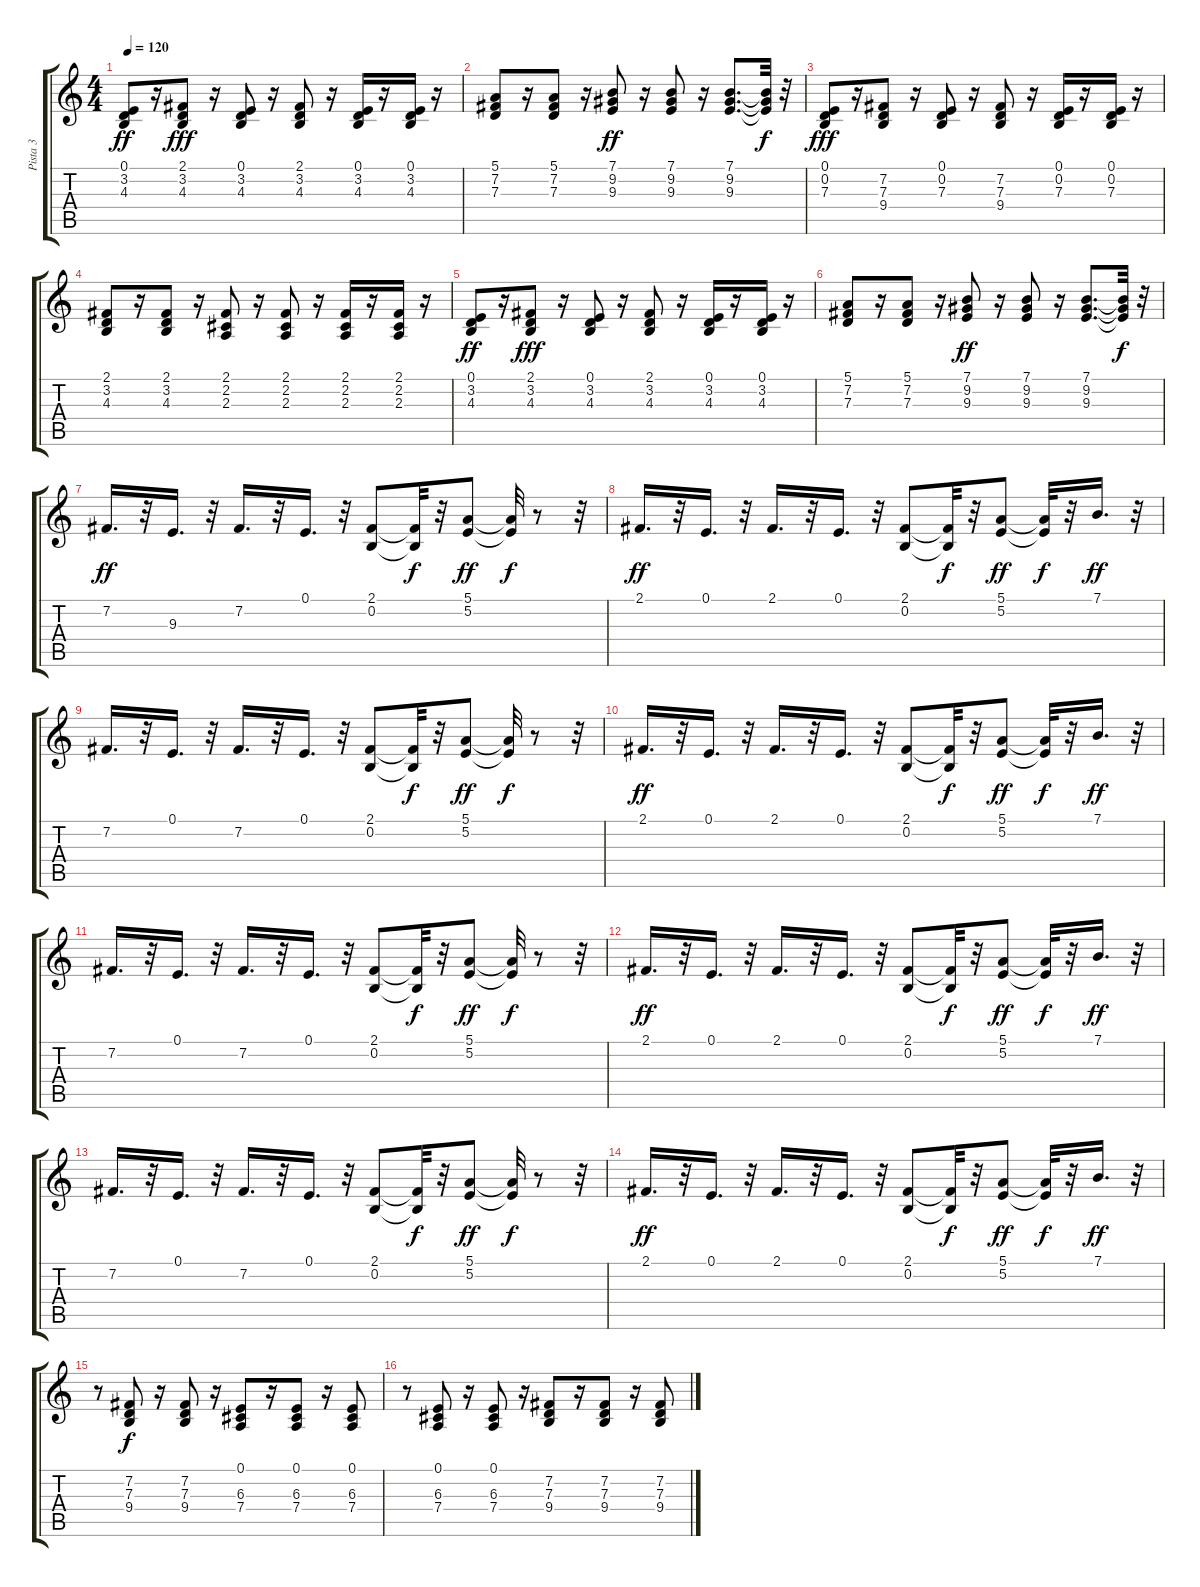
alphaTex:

\track ("Pista 3" "Pista 3") {instrument synthbrass1}
\staff {score tabs}
\tuning (E4 B3 G3 D3 A2 E2) {hide}
\ts (4 4)
\tempo 120
\clef g2
\ks c
(0.1 3.2 4.3).8{dy ff} r.16 (2.1 3.2 4.3).8{dy fff} r.16 (0.1 3.2 4.3).8 r.16 (2.1 3.2 4.3).8 r.16 (0.1 3.2 4.3).16 r.16 (0.1 3.2 4.3).16 r.16 |
(5.1 7.2 7.3).8 r.16 (5.1 7.2 7.3).8 r.16 (7.1 9.2 9.3).8{dy ff} r.16 (7.1 9.2 9.3).8 r.16 (7.1 9.2 9.3).8{d} (7.1{t} 9.2{t} 9.3{t}).32{dy f} r.32 |
(0.1 0.2 7.3).8{dy fff} r.16 (7.2 7.3 9.4).8 r.16 (0.1 0.2 7.3).8 r.16 (7.2 7.3 9.4).8 r.16 (0.1 0.2 7.3).16 r.16 (0.1 0.2 7.3).16 r.16 |
(2.1 3.2 4.3).8 r.16 (2.1 3.2 4.3).8 r.16 (2.1 2.2 2.3).8 r.16 (2.1 2.2 2.3).8 r.16 (2.1 2.2 2.3).16 r.16 (2.1 2.2 2.3).16 r.16 |
(0.1 3.2 4.3).8{dy ff} r.16 (2.1 3.2 4.3).8{dy fff} r.16 (0.1 3.2 4.3).8 r.16 (2.1 3.2 4.3).8 r.16 (0.1 3.2 4.3).16 r.16 (0.1 3.2 4.3).16 r.16 |
(5.1 7.2 7.3).8 r.16 (5.1 7.2 7.3).8 r.16 (7.1 9.2 9.3).8{dy ff} r.16 (7.1 9.2 9.3).8 r.16 (7.1 9.2 9.3).8{d} (7.1{t} 9.2{t} 9.3{t}).32{dy f} r.32 |
7.2.16{d dy ff} r.32 9.3.16{d} r.32 7.2.16{d} r.32 0.1.16{d} r.32 (2.1 0.2).8 (2.1{t} 0.2{t}).32{dy f} r.32 (5.1 5.2).8{dy ff} (5.1{t} 5.2{t}).32{dy f} r.8 r.32 |
2.1.16{d dy ff} r.32 0.1.16{d} r.32 2.1.16{d} r.32 0.1.16{d} r.32 (2.1 0.2).8 (2.1{t} 0.2{t}).32{dy f} r.32 (5.1 5.2).8{dy ff} (5.1{t} 5.2{t}).32{dy f} r.32 7.1.16{d dy ff} r.32 |
7.2.16{d} r.32 0.1.16{d} r.32 7.2.16{d} r.32 0.1.16{d} r.32 (2.1 0.2).8 (2.1{t} 0.2{t}).32{dy f} r.32 (5.1 5.2).8{dy ff} (5.1{t} 5.2{t}).32{dy f} r.8 r.32 |
2.1.16{d dy ff} r.32 0.1.16{d} r.32 2.1.16{d} r.32 0.1.16{d} r.32 (2.1 0.2).8 (2.1{t} 0.2{t}).32{dy f} r.32 (5.1 5.2).8{dy ff} (5.1{t} 5.2{t}).32{dy f} r.32 7.1.16{d dy ff} r.32 |
7.2.16{d} r.32 0.1.16{d} r.32 7.2.16{d} r.32 0.1.16{d} r.32 (2.1 0.2).8 (2.1{t} 0.2{t}).32{dy f} r.32 (5.1 5.2).8{dy ff} (5.1{t} 5.2{t}).32{dy f} r.8 r.32 |
2.1.16{d dy ff} r.32 0.1.16{d} r.32 2.1.16{d} r.32 0.1.16{d} r.32 (2.1 0.2).8 (2.1{t} 0.2{t}).32{dy f} r.32 (5.1 5.2).8{dy ff} (5.1{t} 5.2{t}).32{dy f} r.32 7.1.16{d dy ff} r.32 |
7.2.16{d} r.32 0.1.16{d} r.32 7.2.16{d} r.32 0.1.16{d} r.32 (2.1 0.2).8 (2.1{t} 0.2{t}).32{dy f} r.32 (5.1 5.2).8{dy ff} (5.1{t} 5.2{t}).32{dy f} r.8 r.32 |
2.1.16{d dy ff} r.32 0.1.16{d} r.32 2.1.16{d} r.32 0.1.16{d} r.32 (2.1 0.2).8 (2.1{t} 0.2{t}).32{dy f} r.32 (5.1 5.2).8{dy ff} (5.1{t} 5.2{t}).32{dy f} r.32 7.1.16{d dy ff} r.32 |
r.8 (7.2 7.3 9.4).8{dy f} r.16 (7.2 7.3 9.4).8 r.16 (0.1 6.3 7.4).8 r.16 (0.1 6.3 7.4).8 r.16 (0.1 6.3 7.4).8 |
r.8 (0.1 6.3 7.4).8 r.16 (0.1 6.3 7.4).8 r.16 (7.2 7.3 9.4).8 r.16 (7.2 7.3 9.4).8 r.16 (7.2 7.3 9.4).8
